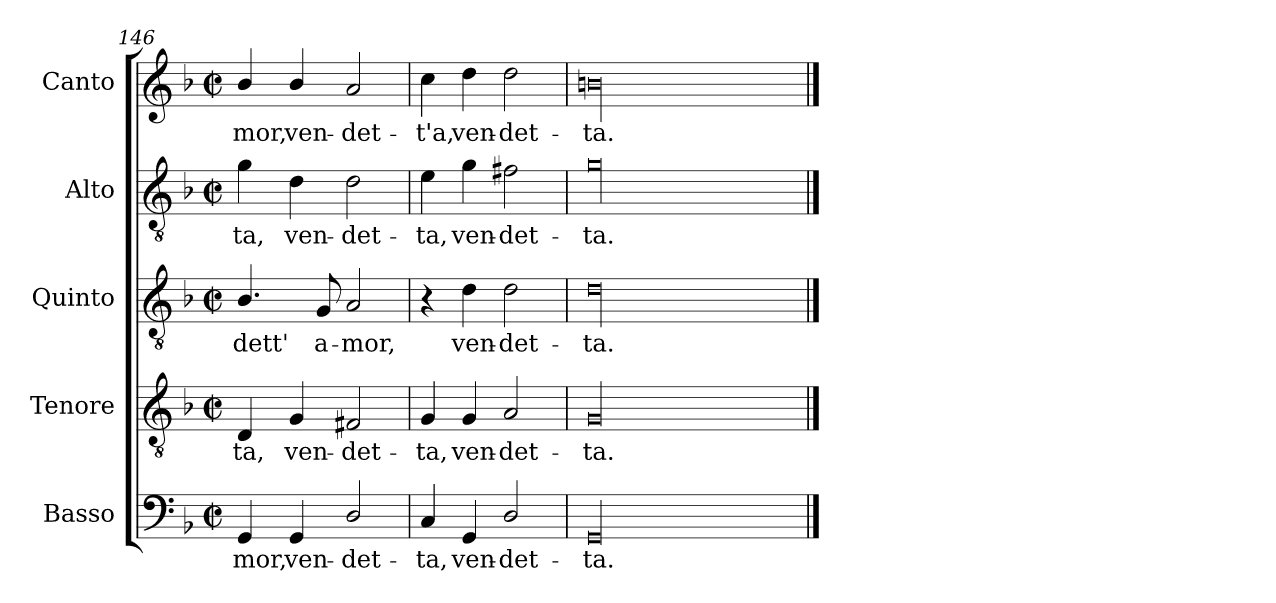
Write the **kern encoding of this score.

**kern	**text	**kern	**text	**kern	**text	**kern	**text	**kern	**text
*part5	*part5	*part4	*part4	*part3	*part3	*part2	*part2	*part1	*part1
*staff5	*staff5	*staff4	*staff4	*staff3	*staff3	*staff2	*staff2	*staff1	*staff1
*I"Basso	*	*I"Tenore	*	*I"Quinto	*	*I"Alto	*	*I"Canto	*
*I'B.	*	*I'T.	*	*I'Q.	*	*I'A.	*	*	*
*clefF4	*	*clefGv2	*	*clefGv2	*	*clefGv2	*	*clefG2	*
*	*	*ITrd7c12	*	*ITrd7c12	*	*ITrd7c12	*	*	*
*k[b-]	*	*k[b-]	*	*k[b-]	*	*k[b-]	*	*k[b-]	*
*F:	*	*F:	*	*F:	*	*F:	*	*F:	*
*M2/2	*	*M2/2	*	*M2/2	*	*M2/2	*	*M2/2	*
*met(c|)	*	*met(c|)	*	*met(c|)	*	*met(c|)	*	*met(c|)	*
=146	=146	=146	=146	=146	=146	=146	=146	=146	=146
!	!LO:LY:b:color=#000000	!	!	!	!	!	!	!	!
!	!	!	!LO:LY:b:color=#000000	!	!	!	!	!	!
!	!	!	!	!	!LO:LY:b:color=#000000	!	!	!	!
!	!	!	!	!	!	!	!LO:LY:b:color=#000000	!	!
!	!	!	!	!	!	!	!	!	!LO:LY:b:color=#000000
4GGi/	-mor,	4DDi/	-ta,	4.BB-i/	-dett'	4Gi\	-ta,	4b-i/	-mor,
!	!LO:LY:b:color=#000000	!	!	!	!	!	!	!	!
!	!	!	!LO:LY:b:color=#000000	!	!	!	!	!	!
!	!	!	!	!	!	!	!LO:LY:b:color=#000000	!	!
!	!	!	!	!	!	!	!	!	!LO:LY:b:color=#000000
4GGi/	ven-	4GGi/	ven-	.	.	4Di\	ven-	4b-i/	ven-
!	!	!	!	!	!LO:LY:b:color=#000000	!	!	!	!
.	.	.	.	8GGi/	a-	.	.	.	.
!	!LO:LY:b:color=#000000	!	!	!	!	!	!	!	!
!	!	!	!LO:LY:b:color=#000000	!	!	!	!	!	!
!	!	!	!	!	!LO:LY:b:color=#000000	!	!	!	!
!	!	!	!	!	!	!	!LO:LY:b:color=#000000	!	!
!	!	!	!	!	!	!	!	!	!LO:LY:b:color=#000000
2Di/	-det-	2FF#Xi/	-det-	2AAi/	-mor,	2Di\	-det-	2ai/	-det-
=147	=147	=147	=147	=147	=147	=147	=147	=147	=147
!	!LO:LY:b:color=#000000	!	!	!	!	!	!	!	!
!	!	!	!LO:LY:b:color=#000000	!	!	!	!	!	!
!	!	!	!	!	!	!	!LO:LY:b:color=#000000	!	!
!	!	!	!	!	!	!	!	!	!LO:LY:b:color=#000000
4Ci/	-ta,	4GGi/	-ta,	4r	.	4Ei\	-ta,	4cci\	-t'a,
!	!LO:LY:b:color=#000000	!	!	!	!	!	!	!	!
!	!	!	!LO:LY:b:color=#000000	!	!	!	!	!	!
!	!	!	!	!	!LO:LY:b:color=#000000	!	!	!	!
!	!	!	!	!	!	!	!LO:LY:b:color=#000000	!	!
!	!	!	!	!	!	!	!	!	!LO:LY:b:color=#000000
4GGi/	ven-	4GGi/	ven-	4Di\	ven-	4Gi\	ven-	4ddi\	ven-
!	!LO:LY:b:color=#000000	!	!	!	!	!	!	!	!
!	!	!	!LO:LY:b:color=#000000	!	!	!	!	!	!
!	!	!	!	!	!LO:LY:b:color=#000000	!	!	!	!
!	!	!	!	!	!	!	!LO:LY:b:color=#000000	!	!
!	!	!	!	!	!	!	!	!	!LO:LY:b:color=#000000
2Di/	-det-	2AAi/	-det-	2Di\	-det-	2F#Xi\	-det-	2ddi\	-det-
=148	=148	=148	=148	=148	=148	=148	=148	=148	=148
!	!LO:LY:b:color=#000000	!	!	!	!	!	!	!	!
!	!	!	!LO:LY:b:color=#000000	!	!	!	!	!	!
!	!	!	!	!	!LO:LY:b:color=#000000	!	!	!	!
!	!	!	!	!	!	!	!LO:LY:b:color=#000000	!	!
!	!	!	!	!	!	!	!	!	!LO:LY:b:color=#000000
00GGi	-ta.	00GGi	-ta.	00Di	-ta.	00Gi	-ta.	00bni	-ta.
==	==	==	==	==	==	==	==	==	==
*-	*-	*-	*-	*-	*-	*-	*-	*-	*-
